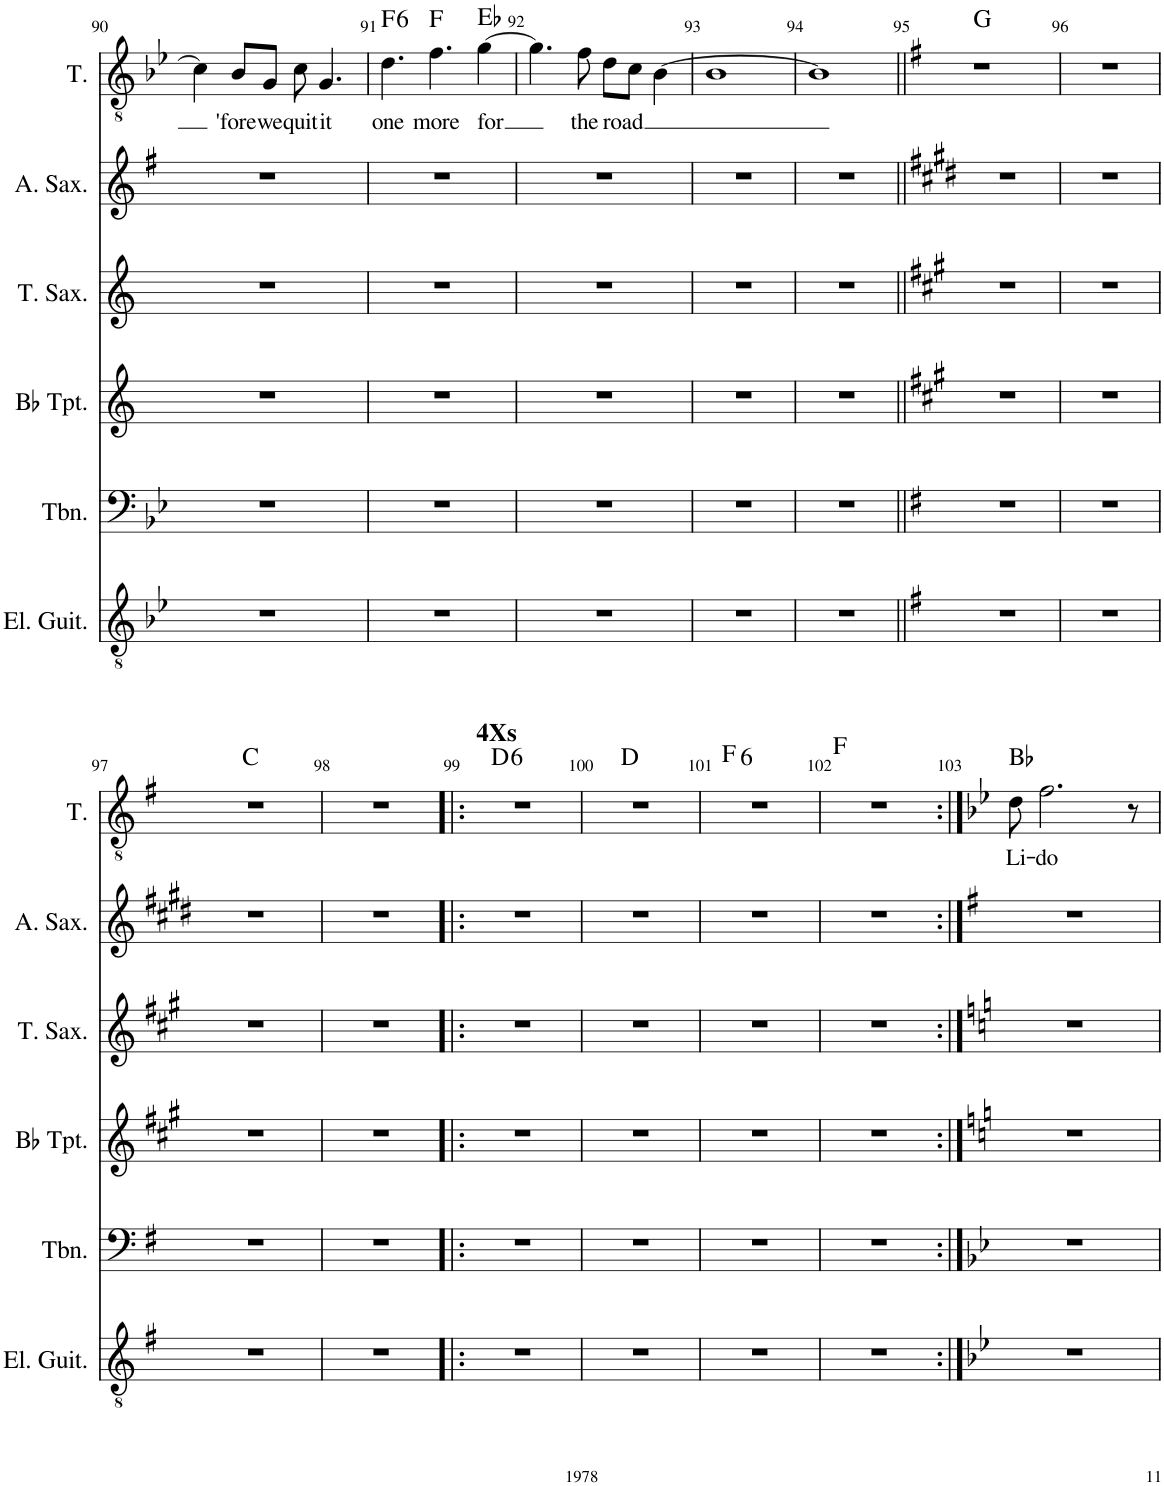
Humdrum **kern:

**kern	**kern	**kern	**kern	**kern	**kern	**text	**harte
*part6	*part5	*part4	*part3	*part2	*part1	*part1	*part1
*staff6	*staff5	*staff4	*staff3	*staff2	*staff1	*staff1	*
*I"Electric Guitar	*I"Trombone	*I"Bb Trumpet	*I"Tenor Saxophone	*I"Alto Saxophone	*I"Tenor	*	*
*I'El. Guit.	*I'Tbn.	*I'Bb Tpt.	*I'T. Sax.	*I'A. Sax.	*I'T.	*	*
!!LO:PB:g=z
*clefGv2	*clefF4	*clefG2	*clefG2	*clefG2	*clefGv2	*	*
*	*	*Trd1c2	*Trd8c14	*Trd5c9	*	*	*
*k[b-e-]	*k[b-e-]	*k[]	*k[]	*k[f#]	*k[b-e-]	*	*
*M4/4	*M4/4	*M4/4	*M4/4	*M4/4	*M4/4	*	*
=90	=90	=90	=90	=90	=90	=90	=90
1r	1r	1r	1r	1r	4c\]	.	.
!	!	!	!	!	!	!LO:LY:b	!
.	.	.	.	.	8B-/L	'fore	.
!	!	!	!	!	!	!LO:LY:b	!
.	.	.	.	.	8G/J	we	.
!	!	!	!	!	!	!LO:LY:b	!
.	.	.	.	.	8c\	quit	.
!	!	!	!	!	!	!LO:LY:b	!
.	.	.	.	.	4.G/	it	.
=91	=91	=91	=91	=91	=91	=91	=91
!	!	!	!	!	!	!LO:LY:b	!LO:H:kt=6
1r	1r	1r	1r	1r	4.d\	one	F:maj6
!	!	!	!	!	!	!LO:LY:b	!
.	.	.	.	.	4.f\	more	F:maj
!	!	!	!	!	!	!LO:LY:b	!
.	.	.	.	.	[4g\	for	Eb:maj
=92	=92	=92	=92	=92	=92	=92	=92
1r	1r	1r	1r	1r	4.g\]	.	.
!	!	!	!	!	!	!LO:LY:b	!
.	.	.	.	.	8f\	the	.
!	!	!	!	!	!	!LO:LY:b	!
.	.	.	.	.	8d\L	road	.
.	.	.	.	.	8c\J	.	.
.	.	.	.	.	[4B-\	.	.
=93	=93	=93	=93	=93	=93	=93	=93
1r	1r	1r	1r	1r	1B-	.	.
=94	=94	=94	=94	=94	=94	=94	=94
1r	1r	1r	1r	1r	1B-]	.	.
=95||	=95||	=95||	=95||	=95||	=95||	=95||	=95||
*k[f#]	*k[f#]	*k[f#c#g#]	*k[f#c#g#]	*k[f#c#g#d#]	*k[f#]	*	*
1r	1r	1r	1r	1r	1r	.	G:maj
=96	=96	=96	=96	=96	=96	=96	=96
1r	1r	1r	1r	1r	1r	.	.
!!LO:LB:g=z
=97	=97	=97	=97	=97	=97	=97	=97
*	*	*	*	*	*^	*	*
1r	1r	1r	1r	1r	1r	4ryy	.	.
.	.	.	.	.	.	2.ryy	.	C:maj
*	*	*	*	*	*v	*v	*	*
=98	=98	=98	=98	=98	=98	=98	=98
1r	1r	1r	1r	1r	1r	.	.
=99!|:	=99!|:	=99!|:	=99!|:	=99!|:	=99!|:	=99!|:	=99!|:
!	!	!	!	!	!LO:TX:a:B:t=4Xs	!	!LO:H:kt=6
1r	1r	1r	1r	1r	1r	.	D:maj6
=100	=100	=100	=100	=100	=100	=100	=100
*	*	*	*	*	*^	*	*
1r	1r	1r	1r	1r	1r	4ryy	.	.
.	.	.	.	.	.	2.ryy	.	D:maj
=101	=101	=101	=101	=101	=101	=101	=101	=101
!	!	!	!	!	!	!	!	!LO:H:n=2:kt=6
*	*	*	*	*	*v	*v	*	*
1r	1r	1r	1r	1r	1r	.	F:maj N
=102	=102	=102	=102	=102	=102	=102	=102
1r	1r	1r	1r	1r	1r	.	F:maj
=103:|!	=103:|!	=103:|!	=103:|!	=103:|!	=103:|!	=103:|!	=103:|!
*k[b-e-]	*k[b-e-]	*k[]	*k[]	*k[f#]	*k[b-e-]	*	*
!	!	!	!	!	!	!LO:LY:b	!
1r	1r	1r	1r	1r	8d\	Li-	Bb:maj
!	!	!	!	!	!	!LO:LY:b	!
.	.	.	.	.	2.f\	-do	.
.	.	.	.	.	8r	.	.
=	=	=	=	=	=	=	=
*-	*-	*-	*-	*-	*-	*-	*-
